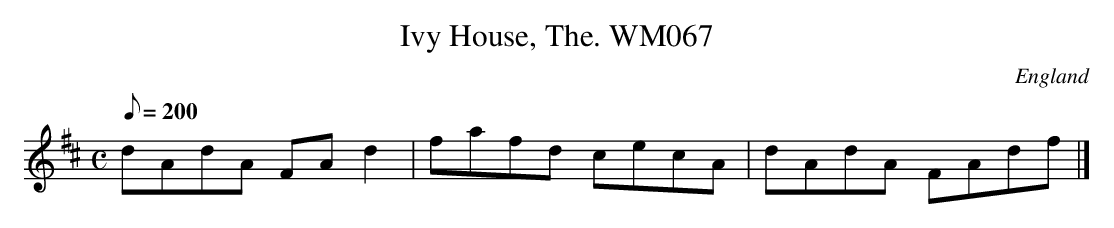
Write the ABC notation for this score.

X:1
T:Ivy House, The. WM067
M:C
L:1/8
Q:200
O:England
K:D
dAdA FAd2|fafd cecA|dAdA FAdf|]
